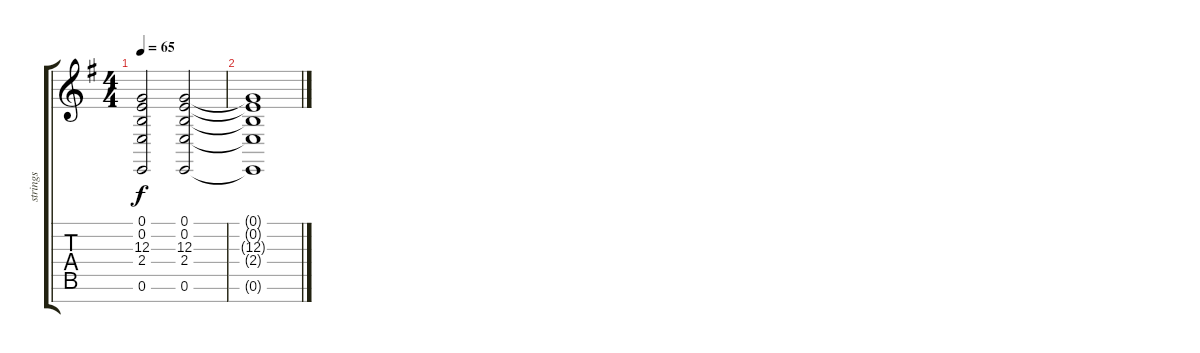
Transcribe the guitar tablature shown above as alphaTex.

\track ("strings" "strings") {instrument stringensemble1}
\staff {score tabs}
\tuning (E4 B3 G3 D3 A2 E2 B1) {hide}
\ts (4 4)
\tempo 65
\clef g2
\ks eminor
(0.1 0.2 12.3 2.4 0.6).2{dy f} (0.1 0.2 12.3 2.4 0.6).2 |
(0.1{t} 0.2{t} 12.3{t} 2.4{t} 0.6{t}).1{volume 0}
